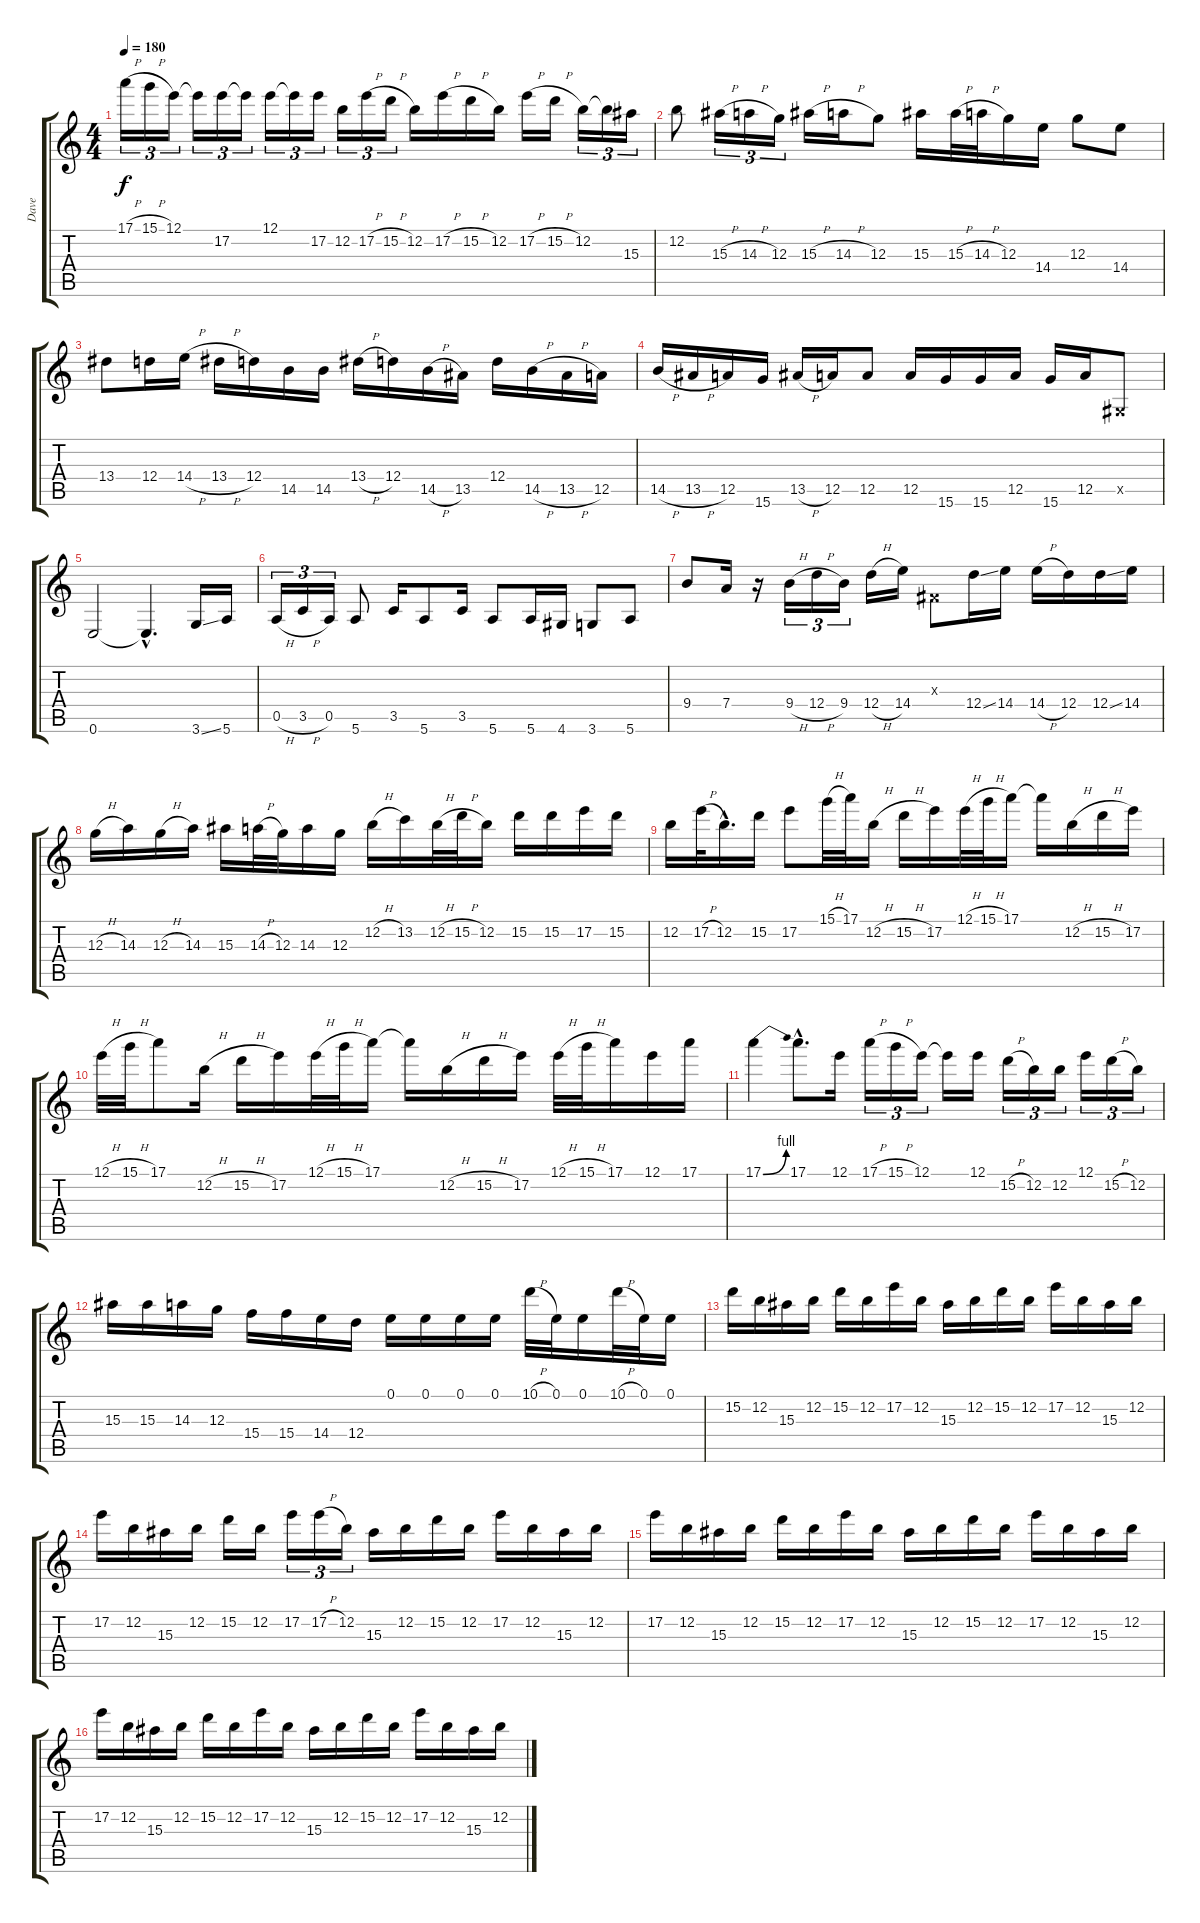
\track ("Dave" "Dave") {instrument distortionguitar}
\staff {score tabs}
\tuning (E4 B3 G3 D3 A2 E2) {hide}
\ts (4 4)
\tempo 180
\clef g2
\ks c
17.1{h}.16{tu (3 2) dy f} 15.1{h}.16{tu (3 2)} 12.1.16{tu (3 2)} 12.1{t}.16{tu (3 2)} 17.2.16{tu (3 2)} 17.2{t}.16{tu (3 2)} 12.1.16{tu (3 2)} 12.1{t}.16{tu (3 2)} 17.2.16{tu (3 2)} 12.2.16{tu (3 2)} 17.2{h}.16{tu (3 2)} 15.2{h}.16{tu (3 2)} 12.2.16 17.2{h}.16 15.2{h}.16 12.2.16 17.2{h}.16 15.2{h}.16 12.2.16{tu (3 2)} 12.2{t}.16{tu (3 2)} 15.3.16{tu (3 2)} |
12.2.8 15.3{h}.16{tu (3 2)} 14.3{h}.16{tu (3 2)} 12.3.16{tu (3 2)} 15.3{h}.16 14.3{h}.16 12.3.8 15.3.16 15.3{h}.32 14.3{h}.32 12.3.16 14.4.16 12.3.8 14.4.8 |
13.4.8 12.4.16 14.4{h}.16 13.4{h}.16 12.4.16 14.5.16 14.5.16 13.4{h}.16 12.4.16 14.5{h}.16 13.5.16 12.4.16 14.5{h}.16 13.5{h}.16 12.5.16 |
14.5{h}.16 13.5{h}.16 12.5.16 15.6.16 13.5{h}.16 12.5.16 12.5.8 12.5.16 15.6.16 15.6.16 12.5.16 15.6.16 12.5.16 -1.5{x}.8 |
0.6.2 0.6{hac t}.4{d} 3.6{ss}.16 5.6.16 |
0.5{h}.16{tu (3 2)} 3.5{h}.16{tu (3 2)} 0.5.16{tu (3 2)} 5.6.8 3.5.16 5.6.8 3.5.16 5.6.8 5.6.16 4.6.16 3.6.8 5.6.8 |
9.4.8 7.4.16 r.16 9.4{h}.16{tu (3 2)} 12.4{h}.16{tu (3 2)} 9.4.16{tu (3 2)} 12.4{h}.16 14.4.16 -1.3{x}.8 12.4{ss}.16 14.4.16 14.4{h}.16 12.4.16 12.4{ss}.16 14.4.16 |
12.3{h}.16 14.3.16 12.3{h}.16 14.3.16 15.3.16 14.3{h}.32 12.3.32 14.3.16 12.3.16 12.2{h}.16 13.2.16 12.2{h}.32 15.2{h}.32 12.2.16 15.2.16 15.2.16 17.2.16 15.2.16 |
12.2.16 17.2{h}.32 12.2{hac}.16{d} 15.2.16 17.2.8 15.1{h}.32 17.1.32 12.2{h}.16 15.2{h}.16 17.2.16 12.1{h}.32 15.1{h}.32 17.1.16 17.1{t}.16 12.2{h}.16 15.2{h}.16 17.2.16 |
12.1{h}.32 15.1{h}.32 17.1.8 12.2{h}.16 15.2{h}.16 17.2.16 12.1{h}.32 15.1{h}.32 17.1.16 17.1{t}.16 12.2{h}.16 15.2{h}.16 17.2.16 12.1{h}.32 15.1{h}.32 17.1.16 12.1.16 17.1.16 |
17.1{be (bend 0 0 60 4)}.4 17.1{hac}.8{d} 12.1.16 17.1{h}.16{tu (3 2)} 15.1{h}.16{tu (3 2)} 12.1.16{tu (3 2)} 12.1{t}.16 12.1.16 15.2{h}.16{tu (3 2)} 12.2.16{tu (3 2)} 12.2.16{tu (3 2)} 12.1.16{tu (3 2)} 15.2{h}.16{tu (3 2)} 12.2.16{tu (3 2)} |
15.3.16 15.3.16 14.3.16 12.3.16 15.4.16 15.4.16 14.4.16 12.4.16 0.1.16 0.1.16 0.1.16 0.1.16 10.1{h}.32 0.1.32 0.1.16 10.1{h}.32 0.1.32 0.1.16 |
15.2.16 12.2.16 15.3.16 12.2.16 15.2.16 12.2.16 17.2.16 12.2.16 15.3.16 12.2.16 15.2.16 12.2.16 17.2.16 12.2.16 15.3.16 12.2.16 |
17.2.16 12.2.16 15.3.16 12.2.16 15.2.16 12.2.16 17.2.16{tu (3 2)} 17.2{h}.16{tu (3 2)} 12.2.16{tu (3 2)} 15.3.16 12.2.16 15.2.16 12.2.16 17.2.16 12.2.16 15.3.16 12.2.16 |
17.2.16 12.2.16 15.3.16 12.2.16 15.2.16 12.2.16 17.2.16 12.2.16 15.3.16 12.2.16 15.2.16 12.2.16 17.2.16 12.2.16 15.3.16 12.2.16 |
17.2.16 12.2.16 15.3.16 12.2.16 15.2.16 12.2.16 17.2.16 12.2.16 15.3.16 12.2.16 15.2.16 12.2.16 17.2.16 12.2.16 15.3.16 12.2.16
